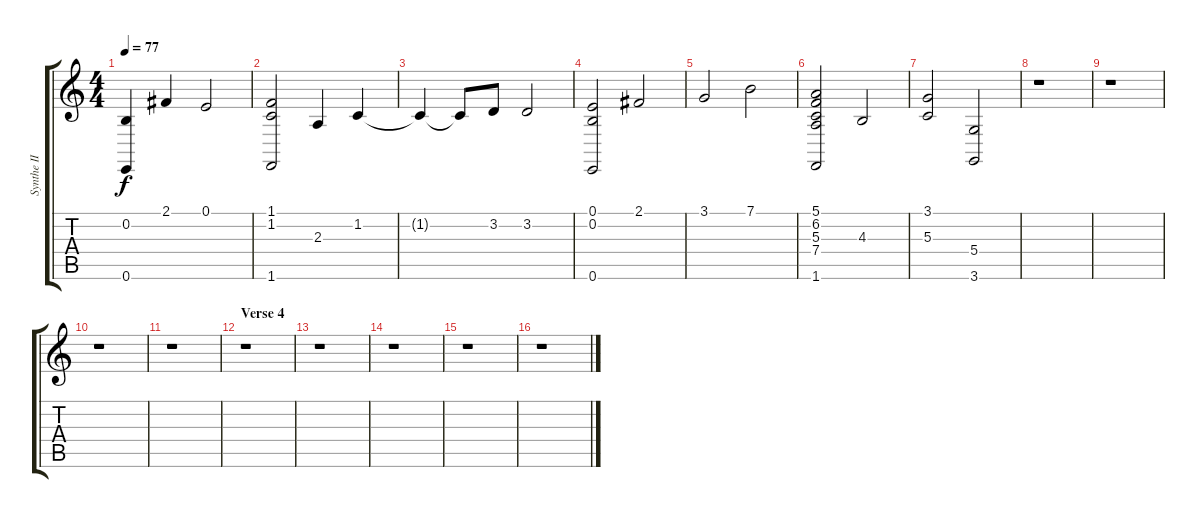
\track ("Synthe II" "Synthe II") {instrument pad2warm}
\staff {score tabs}
\tuning (E4 B3 G3 D3 A2 E2) {hide}
\ts (4 4)
\tempo 77
\clef g2
\ks c
(0.2{t} 0.6{t}).4{dy f} 2.1.4 0.1.2 |
(1.1 1.2 1.6).2 2.3.4 1.2.4 |
1.2{t}.4 1.2{t}.8 3.2.8 3.2.2 |
(0.1 0.2 0.6).2 2.1.2 |
3.1.2 7.1.2 |
(5.1 6.2 5.3 7.4 1.6).2 4.3.2 |
(3.1 5.3).2 (5.4 3.6).2 |
r.1 |
r.1 |
r.1 |
r.1 |
\section ("" "Verse 4")
r.1 |
r.1 |
r.1 |
r.1 |
r.1
